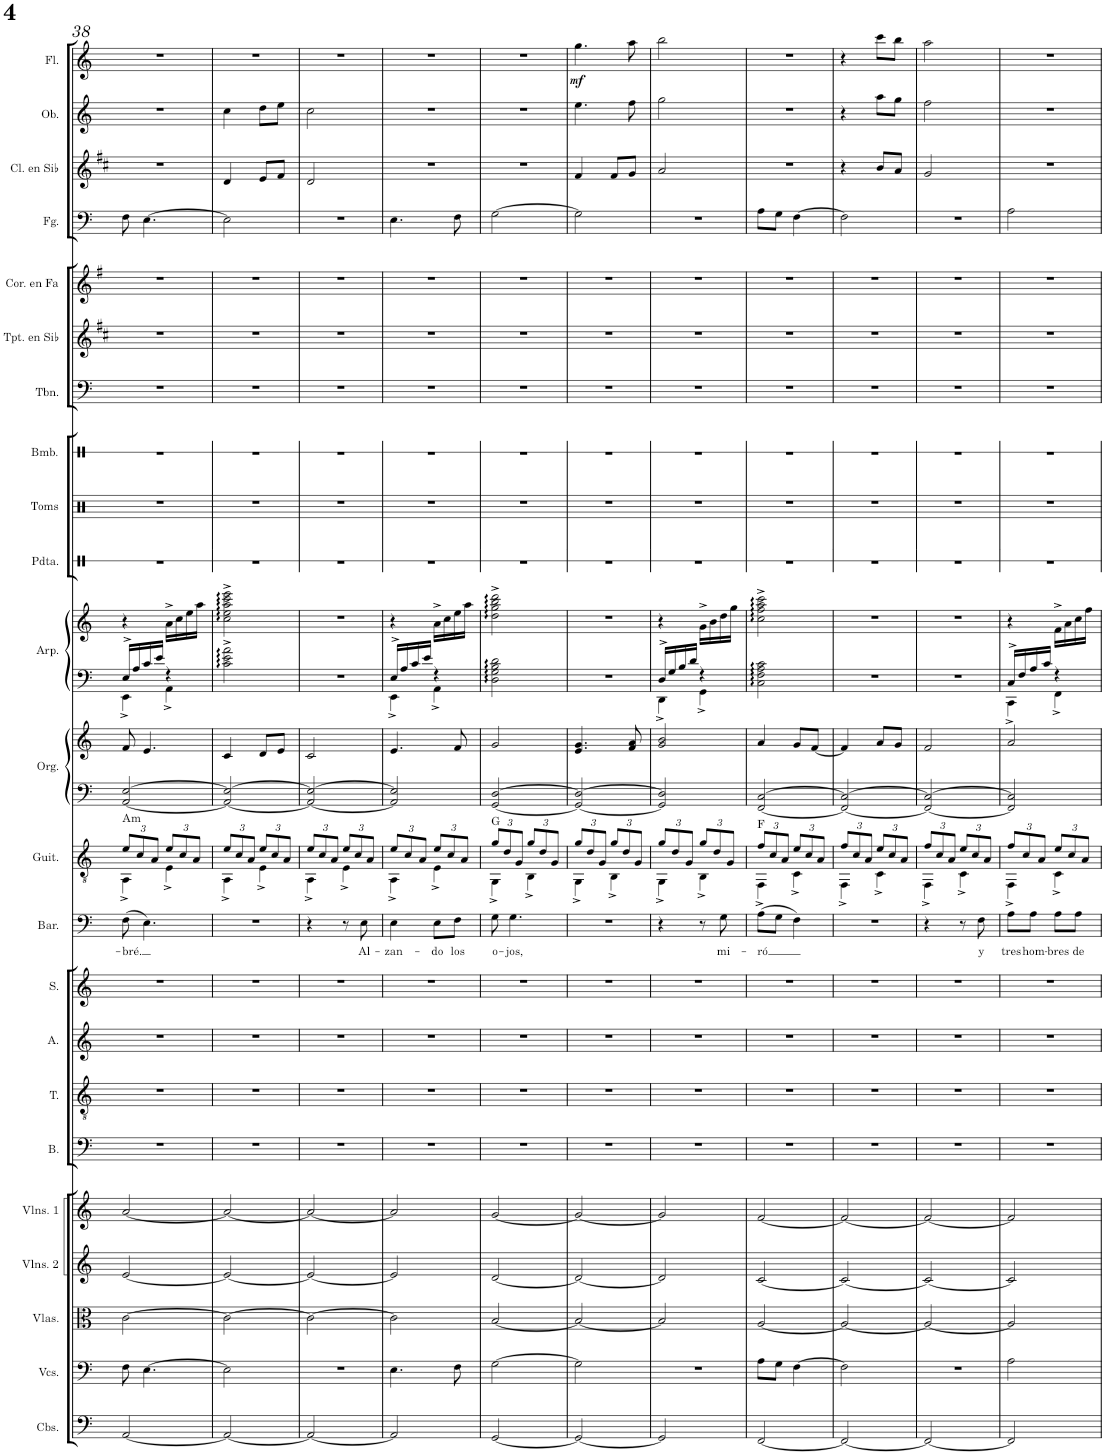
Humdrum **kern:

**kern	**kern	**kern	**kern	**kern	**kern	**kern	**kern	**kern	**kern	**text	**kern	**harte	**kern	**kern	**kern	**kern	**kern	**kern	**kern	**kern	**kern	**kern	**kern	**kern	**kern	**kern	**dynam
*part23	*part22	*part21	*part20	*part19	*part18	*part17	*part16	*part15	*part14	*part14	*part13	*part13	*part12	*part12	*part11	*part11	*part10	*part9	*part8	*part7	*part6	*part5	*part4	*part3	*part2	*part1	*part1
*staff25	*staff24	*staff23	*staff22	*staff21	*staff20	*staff19	*staff18	*staff17	*staff16	*staff16	*staff15	*	*staff14	*staff13	*staff12	*staff11	*staff10	*staff9	*staff8	*staff7	*staff6	*staff5	*staff4	*staff3	*staff2	*staff1	*staff1
*I"Contrabajos	*I"Violonchelos	*I"Violas	*I"Violines 2	*I"Violines 1	*I"Bajo	*I"Tenor	*I"Alto	*I"Soprano	*I"Barítono	*	*I"Guitarra clásica	*	*I"Órgano	*	*I"Arpa	*	*I"Pandereta	*I"Toms	*I"Bombo	*I"Trombón	*I"Trompeta en Sib	*I"Trompa en Fa	*I"Fagot	*I"Clarinete en Sib	*I"Oboe	*I"Flauta	*
*I'Cbs.	*I'Vcs.	*I'Vlas.	*I'Vlns. 2	*I'Vlns. 1	*I'B.	*I'T.	*I'A.	*I'S.	*I'Bar.	*	*I'Guit.	*	*	*	*I'Arp.	*	*I'Pdta.	*I'Toms	*I'Bmb.	*I'Tbn.	*I'Tpt. en Sib	*	*I'Fg.	*I'Cl. en Sib	*I'Ob.	*I'Fl.	*
!!LO:PB:g=z
*clefF4	*clefF4	*clefC3	*clefG2	*clefG2	*clefF4	*clefGv2	*clefG2	*clefG2	*clefF4	*	*clefGv2	*	*clefF4	*clefG2	*clefF4	*clefG2	*clefX	*clefX	*clefX	*clefF4	*clefG2	*clefG2	*clefF4	*clefG2	*clefG2	*clefG2	*
*Trd7c12	*	*	*	*	*	*	*	*	*	*	*	*	*	*	*	*	*	*	*	*	*Trd1c2	*Trd4c7	*	*Trd1c2	*	*	*
*k[]	*k[]	*k[]	*k[]	*k[]	*k[]	*k[]	*k[]	*k[]	*k[]	*	*k[]	*	*k[]	*k[]	*k[]	*k[]	*k[]	*k[]	*k[]	*k[]	*k[f#c#]	*k[f#]	*k[]	*k[f#c#]	*k[]	*k[]	*
*M2/4	*M2/4	*M2/4	*M2/4	*M2/4	*M2/4	*M2/4	*M2/4	*M2/4	*M2/4	*	*M2/4	*	*M2/4	*M2/4	*M2/4	*M2/4	*M2/4	*M2/4	*M2/4	*M2/4	*M2/4	*M2/4	*M2/4	*M2/4	*M2/4	*M2/4	*
=38	=38	=38	=38	=38	=38	=38	=38	=38	=38	=38	=38	=38	=38	=38	=38	=38	=38	=38	=38	=38	=38	=38	=38	=38	=38	=38	=38
!	!	!	!	!	!	!	!	!	!	!LO:LY:b	!	!	!	!	!	!	!	!	!	!	!	!	!	!	!	!	!
*	*	*	*	*	*	*	*	*	*	*	*Xbrackettup	*	*	*	*	*	*	*	*	*	*	*	*	*	*	*	*
*	*	*	*	*	*	*	*	*	*	*	*^	*	*	*	*^	*	*	*	*	*	*	*	*	*	*	*	*
!	!	!	!	!	!	!	!	!	!	!	!	!	!LO:H:kt=m	!	!	!	!	!	!	!	!	!	!	!	!	!	!	!	!
[2AA/	8F\	[2c\	[2e/	[2a/	2r	2r	2r	2r	(8F\	-bré.	12e/L	4AA^\	A:min	[2AA/ [2E/	8f/	16E^/LL	4EE^\	4r	2r	2r	2r	2r	2r	2r	8F\	2r	2r	2r	.
.	.	.	.	.	.	.	.	.	.	.	.	.	.	.	.	16A/	.	.	.	.	.	.	.	.	.	.	.	.	.
.	.	.	.	.	.	.	.	.	.	.	12c/	.	.	.	.	.	.	.	.	.	.	.	.	.	.	.	.	.	.
.	[4.E\	.	.	.	.	.	.	.	4.E\)	.	.	.	.	.	4.e/	16c/	.	.	.	.	.	.	.	.	[4.E\	.	.	.	.
.	.	.	.	.	.	.	.	.	.	.	12A/J	.	.	.	.	.	.	.	.	.	.	.	.	.	.	.	.	.	.
.	.	.	.	.	.	.	.	.	.	.	.	.	.	.	.	16e/JJ	.	.	.	.	.	.	.	.	.	.	.	.	.
.	.	.	.	.	.	.	.	.	.	.	12e/L	4E^\	.	.	.	4r	4AA^\	16a^\LL	.	.	.	.	.	.	.	.	.	.	.
.	.	.	.	.	.	.	.	.	.	.	.	.	.	.	.	.	.	16cc\	.	.	.	.	.	.	.	.	.	.	.
.	.	.	.	.	.	.	.	.	.	.	12c/	.	.	.	.	.	.	.	.	.	.	.	.	.	.	.	.	.	.
.	.	.	.	.	.	.	.	.	.	.	.	.	.	.	.	.	.	16ee\	.	.	.	.	.	.	.	.	.	.	.
.	.	.	.	.	.	.	.	.	.	.	12A/J	.	.	.	.	.	.	.	.	.	.	.	.	.	.	.	.	.	.
.	.	.	.	.	.	.	.	.	.	.	.	.	.	.	.	.	.	16aa\JJ	.	.	.	.	.	.	.	.	.	.	.
*	*	*	*	*	*	*	*	*	*	*	*	*	*	*	*	*v	*v	*	*	*	*	*	*	*	*	*	*	*	*
=39	=39	=39	=39	=39	=39	=39	=39	=39	=39	=39	=39	=39	=39	=39	=39	=39	=39	=39	=39	=39	=39	=39	=39	=39	=39	=39	=39	=39
2AA/_	2E\]	2c\_	2e/_	2a/_	2r	2r	2r	2r	2r	.	12e/L	4AA^\	.	2AA/_ 2E/_	4c/	2c\^ 2e\^ 2a\^	2cc\^ 2ee\^ 2aa\^ 2ccc\^ 2eee\^	2r	2r	2r	2r	2r	2r	2E\]	4d/	4cc\	2r	.
.	.	.	.	.	.	.	.	.	.	.	12c/	.	.	.	.	.	.	.	.	.	.	.	.	.	.	.	.	.
.	.	.	.	.	.	.	.	.	.	.	12A/J	.	.	.	.	.	.	.	.	.	.	.	.	.	.	.	.	.
.	.	.	.	.	.	.	.	.	.	.	12e/L	4E^\	.	.	8d/L	.	.	.	.	.	.	.	.	.	8e/L	8dd\L	.	.
.	.	.	.	.	.	.	.	.	.	.	12c/	.	.	.	.	.	.	.	.	.	.	.	.	.	.	.	.	.
.	.	.	.	.	.	.	.	.	.	.	.	.	.	.	8e/J	.	.	.	.	.	.	.	.	.	8f#/J	8ee\J	.	.
.	.	.	.	.	.	.	.	.	.	.	12A/J	.	.	.	.	.	.	.	.	.	.	.	.	.	.	.	.	.
=40	=40	=40	=40	=40	=40	=40	=40	=40	=40	=40	=40	=40	=40	=40	=40	=40	=40	=40	=40	=40	=40	=40	=40	=40	=40	=40	=40	=40
2AA/_	2r	2c\_	2e/_	2a/_	2r	2r	2r	2r	4r	.	12e/L	4AA^\	.	2AA/_ 2E/_	2c/	2r	2r	2r	2r	2r	2r	2r	2r	2r	2d/	2cc\	2r	.
.	.	.	.	.	.	.	.	.	.	.	12c/	.	.	.	.	.	.	.	.	.	.	.	.	.	.	.	.	.
.	.	.	.	.	.	.	.	.	.	.	12A/J	.	.	.	.	.	.	.	.	.	.	.	.	.	.	.	.	.
.	.	.	.	.	.	.	.	.	8r	.	12e/L	4E^\	.	.	.	.	.	.	.	.	.	.	.	.	.	.	.	.
.	.	.	.	.	.	.	.	.	.	.	12c/	.	.	.	.	.	.	.	.	.	.	.	.	.	.	.	.	.
!	!	!	!	!	!	!	!	!	!	!LO:LY:b	!	!	!	!	!	!	!	!	!	!	!	!	!	!	!	!	!	!
.	.	.	.	.	.	.	.	.	8E\	Al-	.	.	.	.	.	.	.	.	.	.	.	.	.	.	.	.	.	.
.	.	.	.	.	.	.	.	.	.	.	12A/J	.	.	.	.	.	.	.	.	.	.	.	.	.	.	.	.	.
=41	=41	=41	=41	=41	=41	=41	=41	=41	=41	=41	=41	=41	=41	=41	=41	=41	=41	=41	=41	=41	=41	=41	=41	=41	=41	=41	=41	=41
!	!	!	!	!	!	!	!	!	!	!LO:LY:b	!	!	!	!	!	!	!	!	!	!	!	!	!	!	!	!	!	!
*	*	*	*	*	*	*	*	*	*	*	*	*	*	*	*	*^	*	*	*	*	*	*	*	*	*	*	*	*
2AA/]	4.E\	2c\]	2e/]	2a/]	2r	2r	2r	2r	4E\	-zan-	12e/L	4AA^\	.	2AA/] 2E/]	4.e/	16E^/LL	4EE^\	4r	2r	2r	2r	2r	2r	2r	4.E\	2r	2r	2r	.
.	.	.	.	.	.	.	.	.	.	.	.	.	.	.	.	16A/	.	.	.	.	.	.	.	.	.	.	.	.	.
.	.	.	.	.	.	.	.	.	.	.	12c/	.	.	.	.	.	.	.	.	.	.	.	.	.	.	.	.	.	.
.	.	.	.	.	.	.	.	.	.	.	.	.	.	.	.	16c/	.	.	.	.	.	.	.	.	.	.	.	.	.
.	.	.	.	.	.	.	.	.	.	.	12A/J	.	.	.	.	.	.	.	.	.	.	.	.	.	.	.	.	.	.
.	.	.	.	.	.	.	.	.	.	.	.	.	.	.	.	16e/JJ	.	.	.	.	.	.	.	.	.	.	.	.	.
!	!	!	!	!	!	!	!	!	!	!LO:LY:b	!	!	!	!	!	!	!	!	!	!	!	!	!	!	!	!	!	!	!
.	.	.	.	.	.	.	.	.	8E\L	-do	12e/L	4E^\	.	.	.	4r	4AA^\	16a^\LL	.	.	.	.	.	.	.	.	.	.	.
.	.	.	.	.	.	.	.	.	.	.	.	.	.	.	.	.	.	16cc\	.	.	.	.	.	.	.	.	.	.	.
.	.	.	.	.	.	.	.	.	.	.	12c/	.	.	.	.	.	.	.	.	.	.	.	.	.	.	.	.	.	.
!	!	!	!	!	!	!	!	!	!	!LO:LY:b	!	!	!	!	!	!	!	!	!	!	!	!	!	!	!	!	!	!	!
.	8F\	.	.	.	.	.	.	.	8F\J	los	.	.	.	.	8f/	.	.	16ee\	.	.	.	.	.	.	8F\	.	.	.	.
.	.	.	.	.	.	.	.	.	.	.	12A/J	.	.	.	.	.	.	.	.	.	.	.	.	.	.	.	.	.	.
.	.	.	.	.	.	.	.	.	.	.	.	.	.	.	.	.	.	16aa\JJ	.	.	.	.	.	.	.	.	.	.	.
*	*	*	*	*	*	*	*	*	*	*	*	*	*	*	*	*v	*v	*	*	*	*	*	*	*	*	*	*	*	*
=42	=42	=42	=42	=42	=42	=42	=42	=42	=42	=42	=42	=42	=42	=42	=42	=42	=42	=42	=42	=42	=42	=42	=42	=42	=42	=42	=42	=42
!	!	!	!	!	!	!	!	!	!	!LO:LY:b	!	!	!	!	!	!	!	!	!	!	!	!	!	!	!	!	!	!
[2GG/	[2G\	[2B/	[2d/	[2g/	2r	2r	2r	2r	8G\	o-	12g/L	4GG^\	G:maj	[2GG/ [2D/	2g/	2D\ 2G\ 2B\ 2d\	2dd\^ 2gg\^ 2bb\^ 2ddd\^	2r	2r	2r	2r	2r	2r	[2G\	2r	2r	2r	.
.	.	.	.	.	.	.	.	.	.	.	12d/	.	.	.	.	.	.	.	.	.	.	.	.	.	.	.	.	.
!	!	!	!	!	!	!	!	!	!	!LO:LY:b	!	!	!	!	!	!	!	!	!	!	!	!	!	!	!	!	!	!
.	.	.	.	.	.	.	.	.	4.G\	-jos,	.	.	.	.	.	.	.	.	.	.	.	.	.	.	.	.	.	.
.	.	.	.	.	.	.	.	.	.	.	12G/J	.	.	.	.	.	.	.	.	.	.	.	.	.	.	.	.	.
.	.	.	.	.	.	.	.	.	.	.	12g/L	4BB^\	.	.	.	.	.	.	.	.	.	.	.	.	.	.	.	.
.	.	.	.	.	.	.	.	.	.	.	12d/	.	.	.	.	.	.	.	.	.	.	.	.	.	.	.	.	.
.	.	.	.	.	.	.	.	.	.	.	12G/J	.	.	.	.	.	.	.	.	.	.	.	.	.	.	.	.	.
=43	=43	=43	=43	=43	=43	=43	=43	=43	=43	=43	=43	=43	=43	=43	=43	=43	=43	=43	=43	=43	=43	=43	=43	=43	=43	=43	=43	=43
!	!	!	!	!	!	!	!	!	!	!	!	!	!	!	!	!	!	!	!	!	!	!	!	!	!	!	!	!LO:DY:b
2GG/_	2G\]	2B/_	2d/_	2g/_	2r	2r	2r	2r	2r	.	12g/L	4GG^\	.	2GG/_ 2D/_	4.e/ 4.g/	2r	2r	2r	2r	2r	2r	2r	2r	2G\]	4f#/	4.ee\	4.gg\	mf
.	.	.	.	.	.	.	.	.	.	.	12d/	.	.	.	.	.	.	.	.	.	.	.	.	.	.	.	.	.
.	.	.	.	.	.	.	.	.	.	.	12G/J	.	.	.	.	.	.	.	.	.	.	.	.	.	.	.	.	.
.	.	.	.	.	.	.	.	.	.	.	12g/L	4BB^\	.	.	.	.	.	.	.	.	.	.	.	.	8f#/L	.	.	.
.	.	.	.	.	.	.	.	.	.	.	12d/	.	.	.	.	.	.	.	.	.	.	.	.	.	.	.	.	.
.	.	.	.	.	.	.	.	.	.	.	.	.	.	.	8f/ 8a/	.	.	.	.	.	.	.	.	.	8g/J	8ff\	8aa\	.
.	.	.	.	.	.	.	.	.	.	.	12G/J	.	.	.	.	.	.	.	.	.	.	.	.	.	.	.	.	.
=44	=44	=44	=44	=44	=44	=44	=44	=44	=44	=44	=44	=44	=44	=44	=44	=44	=44	=44	=44	=44	=44	=44	=44	=44	=44	=44	=44	=44
*	*	*	*	*	*	*	*	*	*	*	*	*	*	*	*	*^	*	*	*	*	*	*	*	*	*	*	*	*
2GG/]	2r	2B/]	2d/]	2g/]	2r	2r	2r	2r	4r	.	12g/L	4GG^\	.	2GG/] 2D/]	2g/ 2b/	16D^/LL	4DD^\	4r	2r	2r	2r	2r	2r	2r	2r	2a/	2gg\	2bb\	.
.	.	.	.	.	.	.	.	.	.	.	.	.	.	.	.	16G/	.	.	.	.	.	.	.	.	.	.	.	.	.
.	.	.	.	.	.	.	.	.	.	.	12d/	.	.	.	.	.	.	.	.	.	.	.	.	.	.	.	.	.	.
.	.	.	.	.	.	.	.	.	.	.	.	.	.	.	.	16B/	.	.	.	.	.	.	.	.	.	.	.	.	.
.	.	.	.	.	.	.	.	.	.	.	12G/J	.	.	.	.	.	.	.	.	.	.	.	.	.	.	.	.	.	.
.	.	.	.	.	.	.	.	.	.	.	.	.	.	.	.	16d/JJ	.	.	.	.	.	.	.	.	.	.	.	.	.
.	.	.	.	.	.	.	.	.	8r	.	12g/L	4BB^\	.	.	.	4r	4GG^\	16g^\LL	.	.	.	.	.	.	.	.	.	.	.
.	.	.	.	.	.	.	.	.	.	.	.	.	.	.	.	.	.	16b\	.	.	.	.	.	.	.	.	.	.	.
.	.	.	.	.	.	.	.	.	.	.	12d/	.	.	.	.	.	.	.	.	.	.	.	.	.	.	.	.	.	.
!	!	!	!	!	!	!	!	!	!	!LO:LY:b	!	!	!	!	!	!	!	!	!	!	!	!	!	!	!	!	!	!	!
.	.	.	.	.	.	.	.	.	8G\	mi-	.	.	.	.	.	.	.	16dd\	.	.	.	.	.	.	.	.	.	.	.
.	.	.	.	.	.	.	.	.	.	.	12G/J	.	.	.	.	.	.	.	.	.	.	.	.	.	.	.	.	.	.
.	.	.	.	.	.	.	.	.	.	.	.	.	.	.	.	.	.	16gg\JJ	.	.	.	.	.	.	.	.	.	.	.
*	*	*	*	*	*	*	*	*	*	*	*	*	*	*	*	*v	*v	*	*	*	*	*	*	*	*	*	*	*	*
=45	=45	=45	=45	=45	=45	=45	=45	=45	=45	=45	=45	=45	=45	=45	=45	=45	=45	=45	=45	=45	=45	=45	=45	=45	=45	=45	=45	=45
!	!	!	!	!	!	!	!	!	!	!LO:LY:b	!	!	!	!	!	!	!	!	!	!	!	!	!	!	!	!	!	!
[2FF/	8A\L	[2A/	[2c/	[2f/	2r	2r	2r	2r	(8A\L	-ró	12f/L	4FF^\	F:maj	[2FF/ [2C/	4a/	2C\ 2F\ 2A\ 2c\	2cc\^ 2ff\^ 2aa\^ 2ccc\^	2r	2r	2r	2r	2r	2r	8A\L	2r	2r	2r	.
.	.	.	.	.	.	.	.	.	.	.	12c/	.	.	.	.	.	.	.	.	.	.	.	.	.	.	.	.	.
.	8G\J	.	.	.	.	.	.	.	8G\J	.	.	.	.	.	.	.	.	.	.	.	.	.	.	8G\J	.	.	.	.
.	.	.	.	.	.	.	.	.	.	.	12A/J	.	.	.	.	.	.	.	.	.	.	.	.	.	.	.	.	.
.	[4F\	.	.	.	.	.	.	.	4F\)	.	12e/L	4C^\	.	.	8g/L	.	.	.	.	.	.	.	.	[4F\	.	.	.	.
.	.	.	.	.	.	.	.	.	.	.	12c/	.	.	.	.	.	.	.	.	.	.	.	.	.	.	.	.	.
.	.	.	.	.	.	.	.	.	.	.	.	.	.	.	[8f/J	.	.	.	.	.	.	.	.	.	.	.	.	.
.	.	.	.	.	.	.	.	.	.	.	12A/J	.	.	.	.	.	.	.	.	.	.	.	.	.	.	.	.	.
=46	=46	=46	=46	=46	=46	=46	=46	=46	=46	=46	=46	=46	=46	=46	=46	=46	=46	=46	=46	=46	=46	=46	=46	=46	=46	=46	=46	=46
2FF/_	2F\]	2A/_	2c/_	2f/_	2r	2r	2r	2r	2r	.	12f/L	4FF^\	.	2FF/_ 2C/_	4f/]	2r	2r	2r	2r	2r	2r	2r	2r	2F\]	4r	4r	4r	.
.	.	.	.	.	.	.	.	.	.	.	12c/	.	.	.	.	.	.	.	.	.	.	.	.	.	.	.	.	.
.	.	.	.	.	.	.	.	.	.	.	12A/J	.	.	.	.	.	.	.	.	.	.	.	.	.	.	.	.	.
.	.	.	.	.	.	.	.	.	.	.	12e/L	4C^\	.	.	8a/L	.	.	.	.	.	.	.	.	.	8b/L	8aa\L	8ccc\L	.
.	.	.	.	.	.	.	.	.	.	.	12c/	.	.	.	.	.	.	.	.	.	.	.	.	.	.	.	.	.
.	.	.	.	.	.	.	.	.	.	.	.	.	.	.	8g/J	.	.	.	.	.	.	.	.	.	8a/J	8gg\J	8bb\J	.
.	.	.	.	.	.	.	.	.	.	.	12A/J	.	.	.	.	.	.	.	.	.	.	.	.	.	.	.	.	.
=47	=47	=47	=47	=47	=47	=47	=47	=47	=47	=47	=47	=47	=47	=47	=47	=47	=47	=47	=47	=47	=47	=47	=47	=47	=47	=47	=47	=47
2FF/_	2r	2A/_	2c/_	2f/_	2r	2r	2r	2r	4r	.	12f/L	4FF^\	.	2FF/_ 2C/_	2f/	2r	2r	2r	2r	2r	2r	2r	2r	2r	2g/	2ff\	2aa\	.
.	.	.	.	.	.	.	.	.	.	.	12c/	.	.	.	.	.	.	.	.	.	.	.	.	.	.	.	.	.
.	.	.	.	.	.	.	.	.	.	.	12A/J	.	.	.	.	.	.	.	.	.	.	.	.	.	.	.	.	.
.	.	.	.	.	.	.	.	.	8r	.	12e/L	4C^\	.	.	.	.	.	.	.	.	.	.	.	.	.	.	.	.
.	.	.	.	.	.	.	.	.	.	.	12c/	.	.	.	.	.	.	.	.	.	.	.	.	.	.	.	.	.
!	!	!	!	!	!	!	!	!	!	!LO:LY:b	!	!	!	!	!	!	!	!	!	!	!	!	!	!	!	!	!	!
.	.	.	.	.	.	.	.	.	8F\	y	.	.	.	.	.	.	.	.	.	.	.	.	.	.	.	.	.	.
.	.	.	.	.	.	.	.	.	.	.	12A/J	.	.	.	.	.	.	.	.	.	.	.	.	.	.	.	.	.
=48	=48	=48	=48	=48	=48	=48	=48	=48	=48	=48	=48	=48	=48	=48	=48	=48	=48	=48	=48	=48	=48	=48	=48	=48	=48	=48	=48	=48
!	!	!	!	!	!	!	!	!	!	!LO:LY:b	!	!	!	!	!	!	!	!	!	!	!	!	!	!	!	!	!	!
*	*	*	*	*	*	*	*	*	*	*	*	*	*	*	*	*^	*	*	*	*	*	*	*	*	*	*	*	*
2FF/]	2A\	2A/]	2c/]	2f/]	2r	2r	2r	2r	8A\L	tres	12f/L	4FF^\	.	2FF/] 2C/]	2a/	16C^/LL	4CC^\	4r	2r	2r	2r	2r	2r	2r	2A\	2r	2r	2r	.
.	.	.	.	.	.	.	.	.	.	.	.	.	.	.	.	16F/	.	.	.	.	.	.	.	.	.	.	.	.	.
.	.	.	.	.	.	.	.	.	.	.	12c/	.	.	.	.	.	.	.	.	.	.	.	.	.	.	.	.	.	.
!	!	!	!	!	!	!	!	!	!	!LO:LY:b	!	!	!	!	!	!	!	!	!	!	!	!	!	!	!	!	!	!	!
.	.	.	.	.	.	.	.	.	8A\J	hom-	.	.	.	.	.	16A/	.	.	.	.	.	.	.	.	.	.	.	.	.
.	.	.	.	.	.	.	.	.	.	.	12A/J	.	.	.	.	.	.	.	.	.	.	.	.	.	.	.	.	.	.
.	.	.	.	.	.	.	.	.	.	.	.	.	.	.	.	16c/JJ	.	.	.	.	.	.	.	.	.	.	.	.	.
!	!	!	!	!	!	!	!	!	!	!LO:LY:b	!	!	!	!	!	!	!	!	!	!	!	!	!	!	!	!	!	!	!
.	.	.	.	.	.	.	.	.	8A\L	-bres	12e/L	4C^\	.	.	.	4r	4FF^\	16f^\LL	.	.	.	.	.	.	.	.	.	.	.
.	.	.	.	.	.	.	.	.	.	.	.	.	.	.	.	.	.	16a\	.	.	.	.	.	.	.	.	.	.	.
.	.	.	.	.	.	.	.	.	.	.	12c/	.	.	.	.	.	.	.	.	.	.	.	.	.	.	.	.	.	.
!	!	!	!	!	!	!	!	!	!	!LO:LY:b	!	!	!	!	!	!	!	!	!	!	!	!	!	!	!	!	!	!	!
.	.	.	.	.	.	.	.	.	8A\J	de	.	.	.	.	.	.	.	16cc\	.	.	.	.	.	.	.	.	.	.	.
.	.	.	.	.	.	.	.	.	.	.	12A/J	.	.	.	.	.	.	.	.	.	.	.	.	.	.	.	.	.	.
.	.	.	.	.	.	.	.	.	.	.	.	.	.	.	.	.	.	16ff\JJ	.	.	.	.	.	.	.	.	.	.	.
*	*	*	*	*	*	*	*	*	*	*	*v	*v	*	*	*	*v	*v	*	*	*	*	*	*	*	*	*	*	*	*
=	=	=	=	=	=	=	=	=	=	=	=	=	=	=	=	=	=	=	=	=	=	=	=	=	=	=	=
*-	*-	*-	*-	*-	*-	*-	*-	*-	*-	*-	*-	*-	*-	*-	*-	*-	*-	*-	*-	*-	*-	*-	*-	*-	*-	*-	*-
